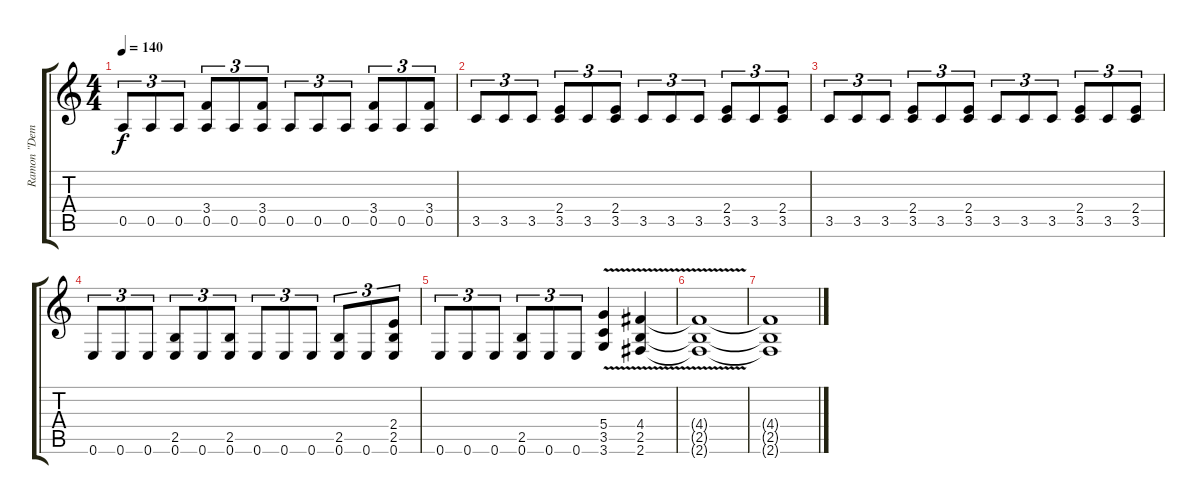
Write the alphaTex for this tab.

\track ("Ramon \"Demian\" Espejo" "Ramon \"Dem") {instrument distortionguitar}
\staff {score tabs}
\tuning (E4 B3 G3 D3 A2 E2) {hide}
\ts (4 4)
\tempo 140
\clef g2
\ks c
0.5.8{tu (3 2) dy f} 0.5.8{tu (3 2)} 0.5.8{tu (3 2)} (3.4 0.5).8{tu (3 2)} 0.5.8{tu (3 2)} (3.4 0.5).8{tu (3 2)} 0.5.8{tu (3 2)} 0.5.8{tu (3 2)} 0.5.8{tu (3 2)} (3.4 0.5).8{tu (3 2)} 0.5.8{tu (3 2)} (3.4 0.5).8{tu (3 2)} |
3.5.8{tu (3 2)} 3.5.8{tu (3 2)} 3.5.8{tu (3 2)} (2.4 3.5).8{tu (3 2)} 3.5.8{tu (3 2)} (2.4 3.5).8{tu (3 2)} 3.5.8{tu (3 2)} 3.5.8{tu (3 2)} 3.5.8{tu (3 2)} (2.4 3.5).8{tu (3 2)} 3.5.8{tu (3 2)} (2.4 3.5).8{tu (3 2)} |
3.5.8{tu (3 2)} 3.5.8{tu (3 2)} 3.5.8{tu (3 2)} (2.4 3.5).8{tu (3 2)} 3.5.8{tu (3 2)} (2.4 3.5).8{tu (3 2)} 3.5.8{tu (3 2)} 3.5.8{tu (3 2)} 3.5.8{tu (3 2)} (2.4 3.5).8{tu (3 2)} 3.5.8{tu (3 2)} (2.4 3.5).8{tu (3 2)} |
0.6.8{tu (3 2)} 0.6.8{tu (3 2)} 0.6.8{tu (3 2)} (2.5 0.6).8{tu (3 2)} 0.6.8{tu (3 2)} (2.5 0.6).8{tu (3 2)} 0.6.8{tu (3 2)} 0.6.8{tu (3 2)} 0.6.8{tu (3 2)} (2.5 0.6).8{tu (3 2)} 0.6.8{tu (3 2)} (2.4 2.5 0.6).8{tu (3 2)} |
0.6.8{tu (3 2)} 0.6.8{tu (3 2)} 0.6.8{tu (3 2)} (2.5 0.6).8{tu (3 2)} 0.6.8{tu (3 2)} 0.6.8{tu (3 2)} (5.4 3.5{v} 3.6).4 (4.4 2.5{v} 2.6).4 |
(4.4{t} 2.5{t} 2.6{t}).1 |
(4.4{t} 2.5{t} 2.6{t}).1
